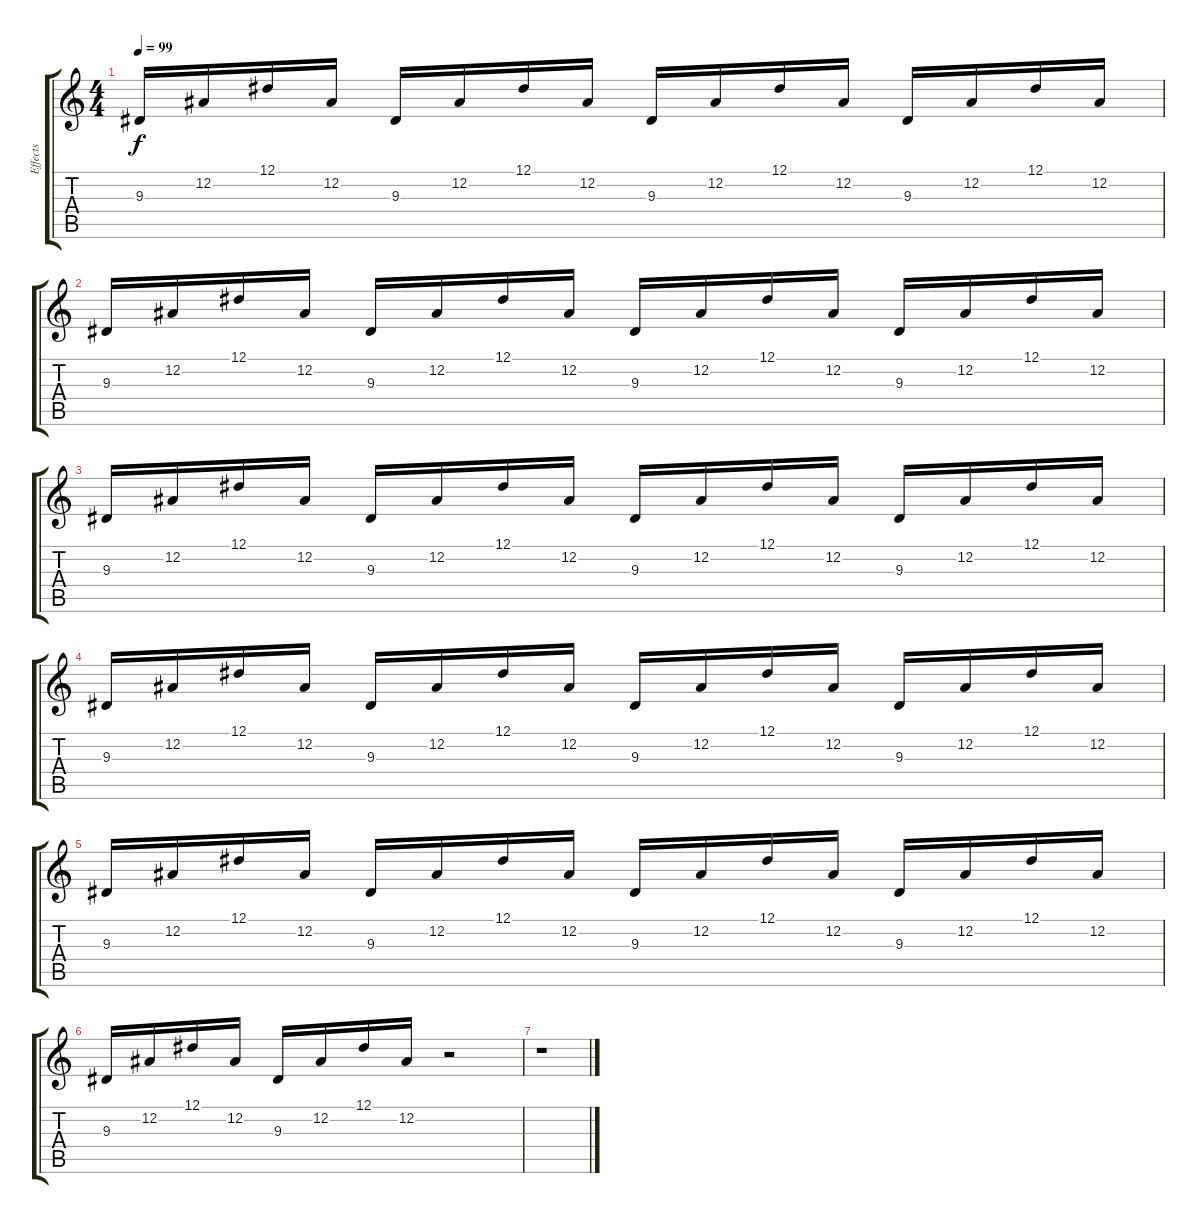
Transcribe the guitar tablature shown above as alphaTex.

\track ("Effects" "Effects") {instrument lead5charang}
\staff {score tabs}
\tuning (Eb4 Bb3 Gb3 Db3 Ab2 Eb2) {hide}
\ts (4 4)
\tempo 99
\clef g2
\ks c
9.3.16{dy f} 12.2.16 12.1.16 12.2.16 9.3.16 12.2.16 12.1.16 12.2.16 9.3.16 12.2.16 12.1.16 12.2.16 9.3.16 12.2.16 12.1.16 12.2.16 |
9.3.16 12.2.16 12.1.16 12.2.16 9.3.16 12.2.16 12.1.16 12.2.16 9.3.16 12.2.16 12.1.16 12.2.16 9.3.16 12.2.16 12.1.16 12.2.16 |
9.3.16 12.2.16 12.1.16 12.2.16 9.3.16 12.2.16 12.1.16 12.2.16 9.3.16 12.2.16 12.1.16 12.2.16 9.3.16 12.2.16 12.1.16 12.2.16 |
9.3.16 12.2.16 12.1.16 12.2.16 9.3.16 12.2.16 12.1.16 12.2.16 9.3.16 12.2.16 12.1.16 12.2.16 9.3.16 12.2.16 12.1.16 12.2.16 |
9.3.16 12.2.16 12.1.16 12.2.16 9.3.16 12.2.16 12.1.16 12.2.16 9.3.16 12.2.16 12.1.16 12.2.16 9.3.16 12.2.16 12.1.16 12.2.16 |
9.3.16 12.2.16 12.1.16 12.2.16 9.3.16 12.2.16 12.1.16 12.2.16 r.2 |
r.1
